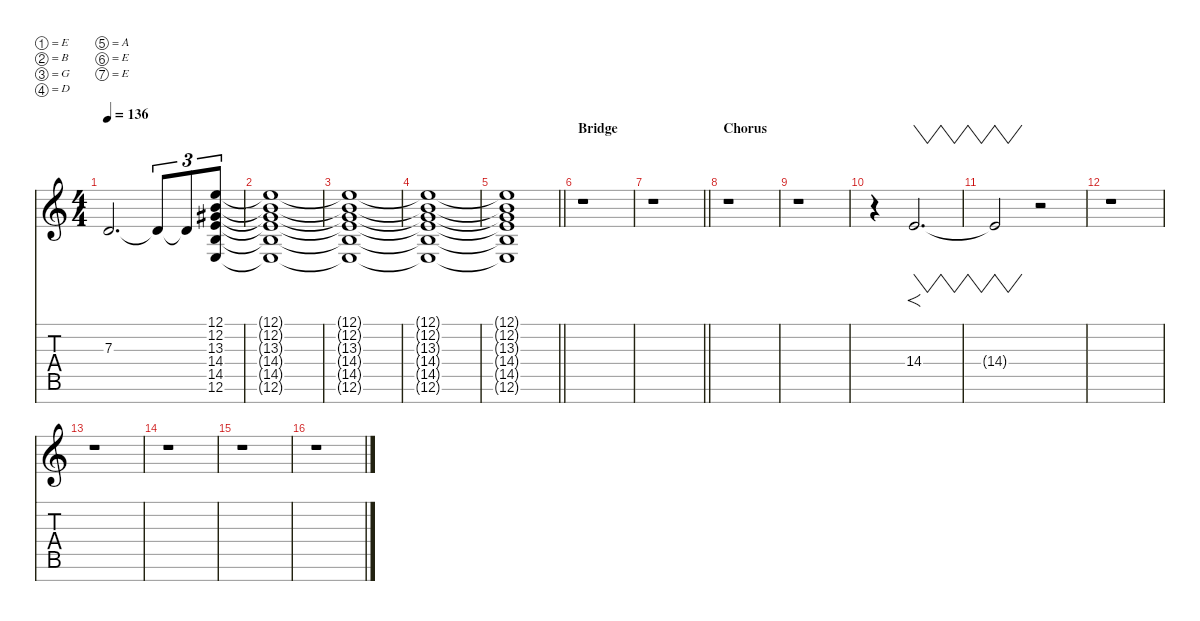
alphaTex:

\defaultSystemsLayout 4
\hideDynamics
\bracketExtendMode nobrackets
\singleTrackTrackNamePolicy hidden
\multiTrackTrackNamePolicy hidden
\firstSystemTrackNameMode fullname
\firstSystemTrackNameOrientation horizontal
\otherSystemsTrackNameOrientation horizontal
\track ("Keyboards/Others" "vln.") {instrument stringensemble1}
\staff {score tabs}
\tuning (E4 B3 G3 D3 A2 E2 E2)
\ts (4 4)
\tempo 136
\clef g2
\ks c
7.3.2{d dy f instrument stringensemble1 beam Up} 7.3{t}.8{tu (3 2) beam Up} 7.3{t}.8{tu (3 2) beam Up} (12.1 12.2 13.3{acc #} 14.4 14.5 12.6).8{tu (3 2) beam Up} |
(12.1{t} 12.2{t} 13.3{t acc #} 14.4{t} 14.5{t} 12.6{t}).1{beam Up} |
(12.1{t} 12.2{t} 13.3{t acc #} 14.4{t} 14.5{t} 12.6{t}).1{beam Up} |
(12.1{t} 12.2{t} 13.3{t acc #} 14.4{t} 14.5{t} 12.6{t}).1{beam Up} |
\barLineRight lightlight
(12.1{t} 12.2{t} 13.3{t acc #} 14.4{t} 14.5{t} 12.6{t}).1{beam Up} |
\section ("" "Bridge")
r.1{beam Down} |
\barLineRight lightlight
r.1{beam Down} |
\section ("" "Chorus")
r.1{beam Down} |
r.1{beam Down} |
r.4{instrument distortionguitar beam Down} 14.4.2{f vw d beam Up} |
14.4{t}.2{vw beam Up} r.2{beam Up} |
r.1{beam Down} |
r.1{beam Down} |
r.1{beam Down} |
r.1{beam Down} |
r.1{beam Down}
